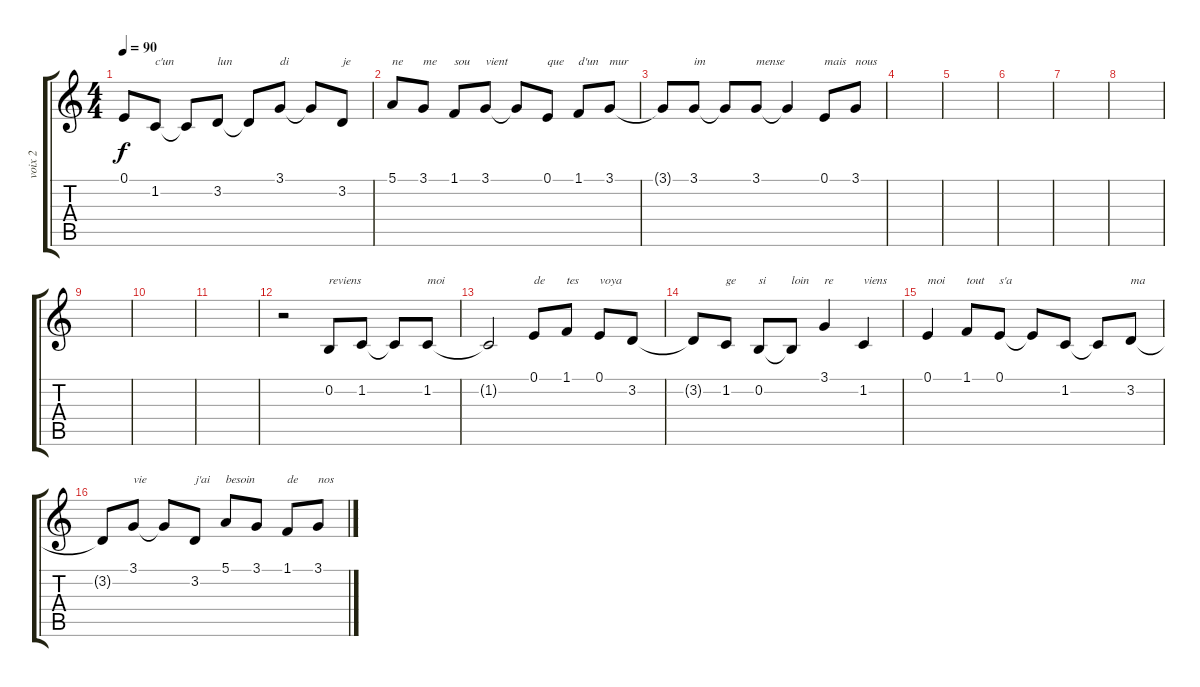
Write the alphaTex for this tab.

\track ("voix 2" "voix 2") {instrument synthvoice}
\staff {score tabs}
\tuning (E4 B3 G3 D3 A2 E2) {hide}
\ts (4 4)
\tempo 90
\clef g2
\ks c
0.1{t}.8{dy f} 1.2.8{txt "c'un"} 1.2{t}.8 3.2.8{txt "lun"} 3.2{t}.8 3.1.8{txt "di"} 3.1{t}.8 3.2.8{txt "je"} |
5.1.8{txt "ne"} 3.1.8{txt "me"} 1.1.8{txt "sou"} 3.1.8{txt "vient"} 3.1{t}.8 0.1.8{txt "que"} 1.1.8{txt "d'un"} 3.1.8{txt "mur"} |
3.1{t}.8 3.1.8{txt "im"} 3.1{t}.8 3.1.8{txt "mense"} 3.1{t}.4 0.1.8{txt "mais"} 3.1.8{txt "nous"} |
|
|
|
|
|
|
|
|
r.2 0.2.8{txt "reviens"} 1.2.8 1.2{t}.8 1.2.8{txt "moi"} |
1.2{t}.2 0.1.8{txt "de"} 1.1.8{txt "tes"} 0.1.8{txt "voya"} 3.2.8 |
3.2{t}.8 1.2.8{txt "ge"} 0.2.8{txt "si"} 0.2{t}.8{txt "loin"} 3.1.4{txt "re"} 1.2.4{txt "viens"} |
0.1.4{txt "moi"} 1.1.8{txt "tout"} 0.1.8{txt "s'a"} 0.1{t}.8 1.2.8{txt ""} 1.2{t}.8 3.2.8{txt "ma"} |
3.2{t}.8 3.1.8{txt "vie"} 3.1{t}.8 3.2.8{txt "j'ai"} 5.1.8{txt "besoin"} 3.1.8 1.1.8{txt "de"} 3.1.8{txt "nos"}
